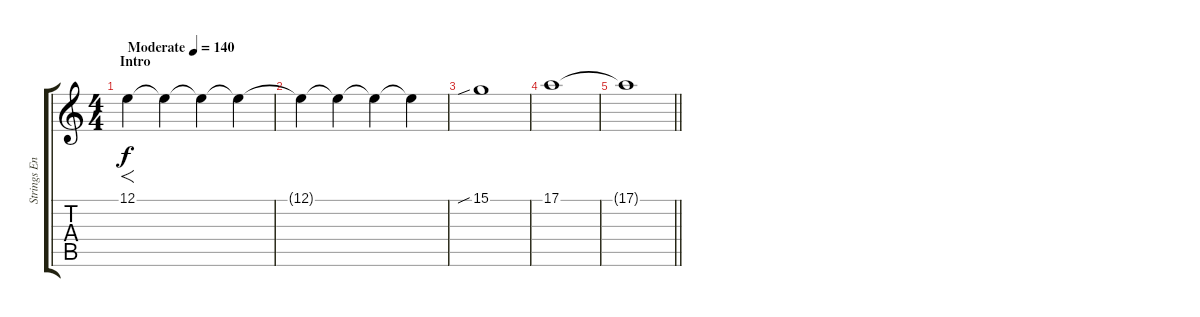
\track ("Strings Ensemble" "Strings En") {instrument tremolostrings}
\staff {score tabs}
\tuning (E4 B3 G3 D3 A2 E2) {hide}
\ts (4 4)
\section ("" "Intro")
\tempo (140 "Moderate")
\clef g2
\ks c
12.1.4{f dy f volume 6 instrument tremolostrings} 12.1{t}.4{volume 7} 12.1{t}.4{volume 8} 12.1{t}.4{volume 9} |
12.1{t}.4{volume 10} 12.1{t}.4 12.1{t}.4 12.1{t}.4 |
15.1{sib}.1 |
17.1.1 |
\barLineRight lightlight
17.1{t}.1
